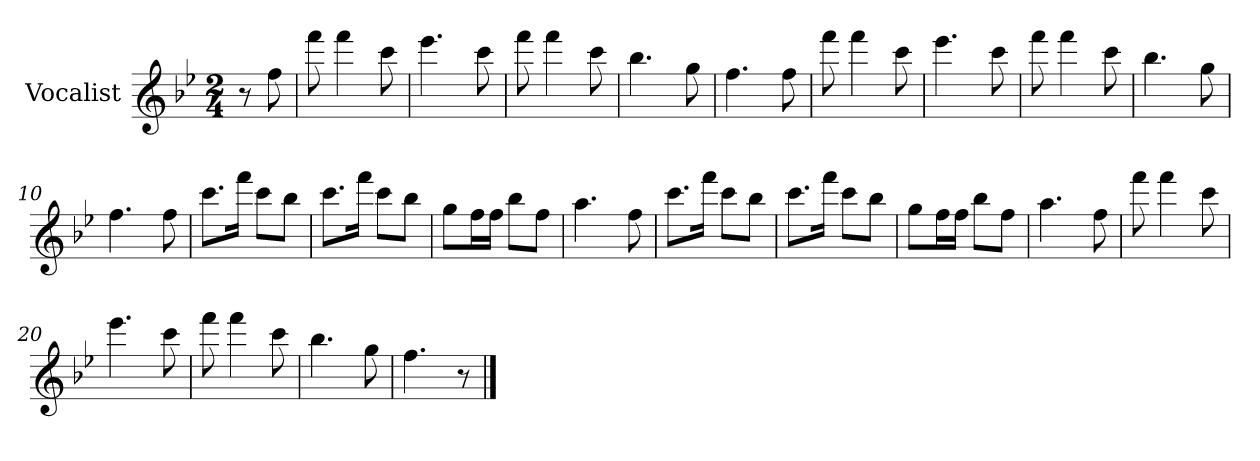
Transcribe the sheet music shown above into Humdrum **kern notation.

**kern
*part1
*staff1
*I"Vocalist
*k[b-e-]
*B-:
*M2/4
=
8r
8ff
=1
8fff
4fff
8ccc
=2
4.eee-
8ccc
=3
8fff
4fff
8ccc
=4
4.bb-
8gg
=5
4.ff
8ff
=6
8fff
4fff
8ccc
=7
4.eee-
8ccc
=8
8fff
4fff
8ccc
=9
4.bb-
8gg
=10
4.ff
8ff
=11
8.cccL
16fffJk
8cccL
8bb-J
=12
8.cccL
16fffJk
8cccL
8bb-J
=13
8ggL
16ffL
16ffJJ
8bb-L
8ffJ
=14
4.aa
8ff
=15
8.cccL
16fffJk
8cccL
8bb-J
=16
8.cccL
16fffJk
8cccL
8bb-J
=17
8ggL
16ffL
16ffJJ
8bb-L
8ffJ
=18
4.aa
8ff
=19
8fff
4fff
8ccc
=20
4.eee-
8ccc
=21
8fff
4fff
8ccc
=22
4.bb-
8gg
=23
4.ff
8r
==
*-
